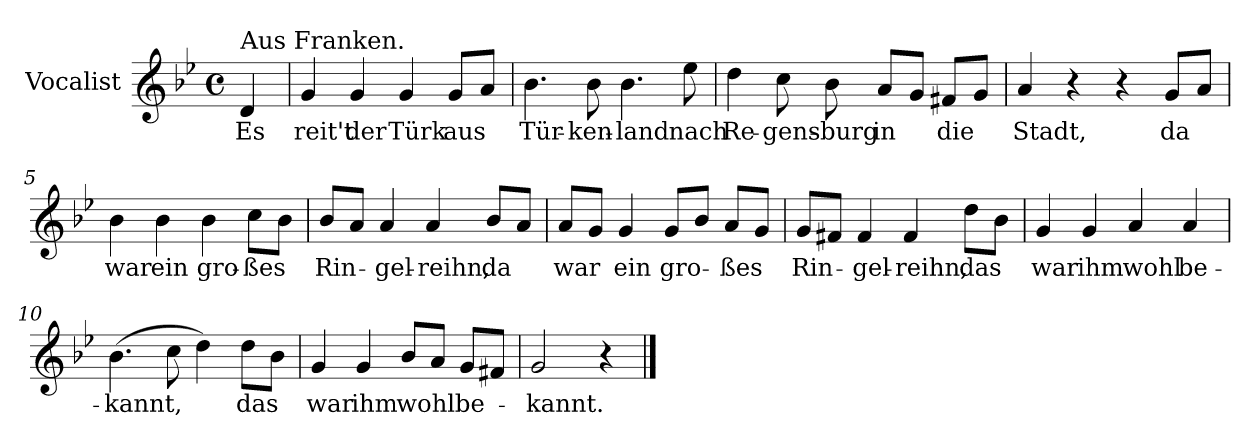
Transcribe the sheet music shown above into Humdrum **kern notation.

**kern	**text
*part1	*part1
*staff1	*staff1
*I"Vocalist	*
*k[b-e-]	*
*g:	*
*M4/4	*
*met(c)	*
=	=
!LO:TX:a:t=Aus Franken.	!
4d	Es
=1	=1
4g	reit't
4g	der
4g	Türk
8gL	aus
8aJ	.
=2	=2
4.b-	Tür-
8b-	-ken-
4.b-	-land
8ee-	nach
=3	=3
4dd	Re-
8cc	-gens-
8b-	-burg
8aL	in
8gJ	.
8f#XL	die
8gJ	.
=4	=4
4a	Stadt,
4r	.
4r	.
8gL	da
8aJ	.
=5	=5
4b-	war
4b-	ein
4b-	gro-
8ccL	-ßes
8b-J	.
=6	=6
8b-L	Rin-
8aJ	.
4a	-gel-
4a	-reihn,
8b-L	da
8aJ	.
=7	=7
8aL	war
8gJ	.
4g	ein
8gL	gro-
8b-J	.
8aL	-ßes
8gJ	.
=8	=8
8gL	Rin-
8f#XJ	.
4f#	-gel-
4f#	-reihn,
8ddL	das
8b-J	.
=9	=9
4g	war
4g	ihm
4a	wohl
4a	be-
=10	=10
(4.b-	-kannt,
8cc	.
4dd)	.
8ddL	das
8b-J	.
=11	=11
4g	war
4g	ihm
8b-L	wohl
8aJ	.
8gL	be-
8f#XJ	.
=12	=12
2g	-kannt.
4r	.
==	==
*-	*-
